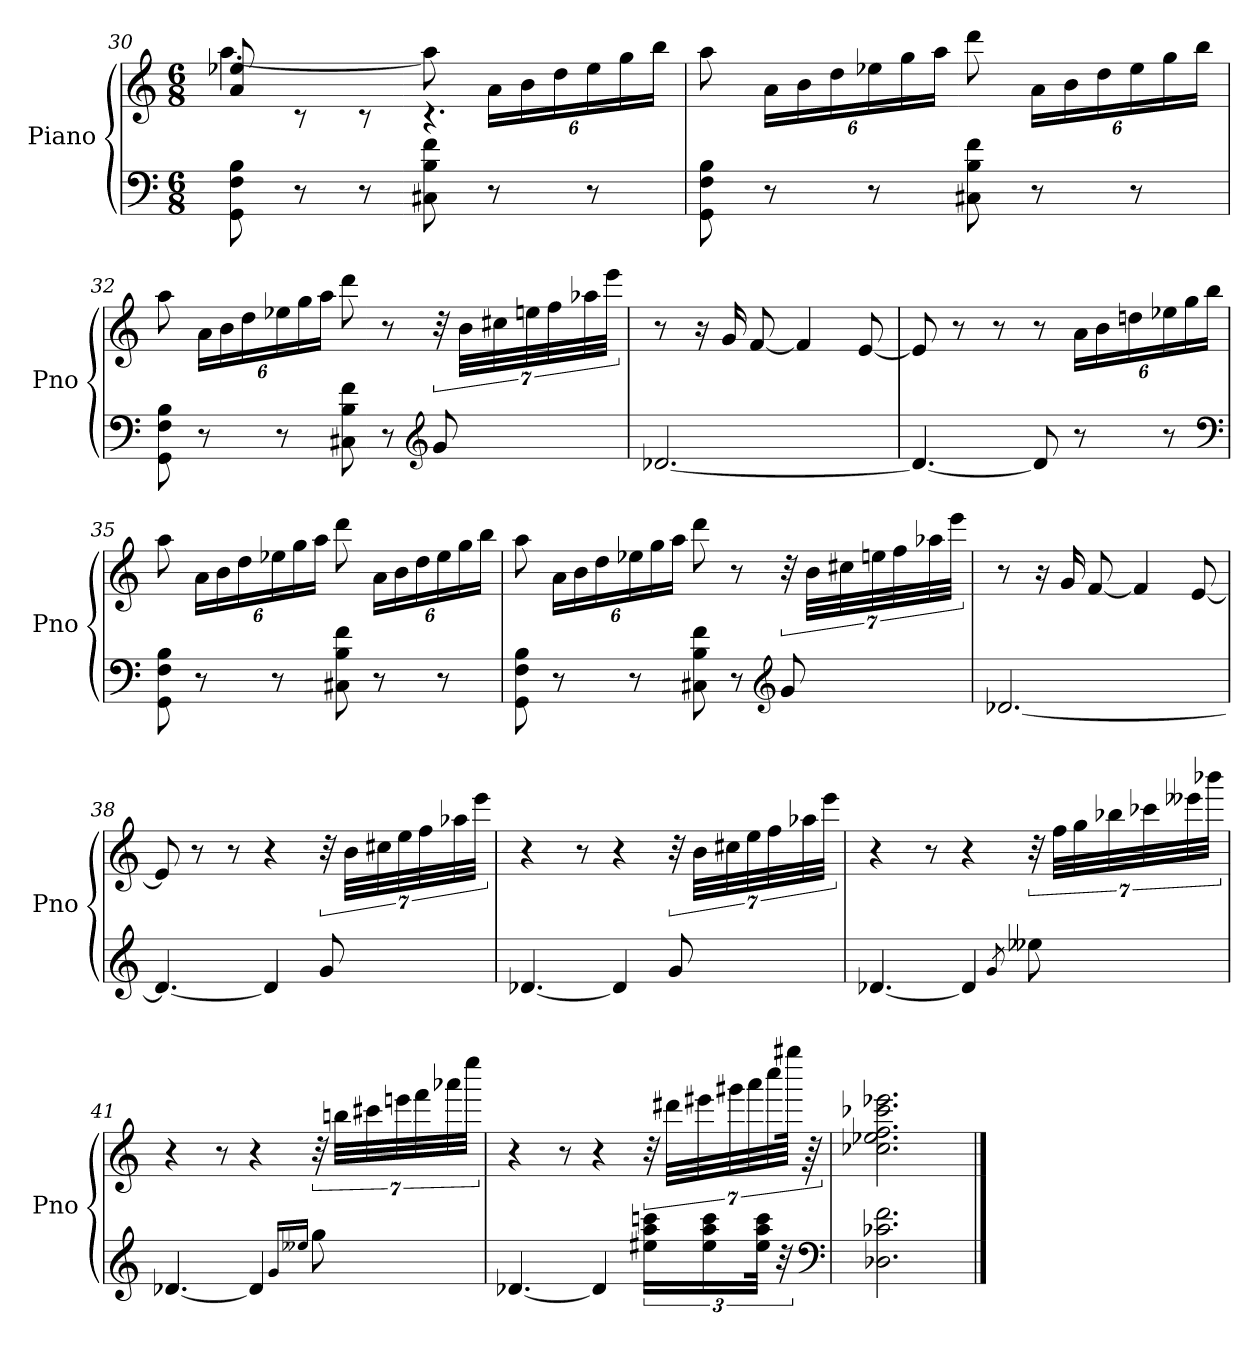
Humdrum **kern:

**kern	**kern
*part1	*part1
*staff2	*staff1
*I"Piano	*
*I'Pno	*
*clefF4	*clefG2
*k[]	*k[]
*M6/8	*M6/8
=30	=30
*	*^
8GG 8F 8B	8a 8ee-X	[4.aa
8r	8rc	.
8r	8rc	.
8C#X 8B 8f	4.rc	8aa]
8r	.	24aLL
.	.	24b
.	.	24dd
8r	.	24ee-
.	.	24gg
.	.	24bbJJ
*	*v	*v
=31	=31
8GG 8F 8B	8aa
8r	24aLL
.	24b
.	24dd
8r	24ee-X
.	24gg
.	24aaJJ
8C#X 8B 8f	8ddd
8r	24aLL
.	24b
.	24dd
8r	24ee-
.	24gg
.	24bbJJ
=32	=32
8GG 8F 8B	8aa
8r	24aLL
.	24b
.	24dd
8r	24ee-X
.	24gg
.	24aaJJ
8C#X 8B 8f	8ddd
8r	8r
*clefG2	*
8g	56r
.	56bLLL
.	56cc#X
.	56een
.	56ff
.	56aa-X
.	56eeeJJJ
=33	=33
[2.d-X	8r
.	16r
.	16g
.	[8f
.	4f]
.	[8e
=34	=34
4.d-_	8e]
.	8r
.	8r
8d-]	8r
8r	24aLL
.	24b
.	24ddn
8r	24ee-X
.	24gg
.	24bbJJ
*clefF4	*
=35	=35
8GG 8F 8B	8aa
8r	24aLL
.	24b
.	24dd
8r	24ee-X
.	24gg
.	24aaJJ
8C#X 8B 8f	8ddd
8r	24aLL
.	24b
.	24dd
8r	24ee-
.	24gg
.	24bbJJ
=36	=36
8GG 8F 8B	8aa
8r	24aLL
.	24b
.	24dd
8r	24ee-X
.	24gg
.	24aaJJ
8C#X 8B 8f	8ddd
8r	8r
*clefG2	*
8g	56r
.	56bLLL
.	56cc#X
.	56een
.	56ff
.	56aa-X
.	56eeeJJJ
=37	=37
[2.d-X	8r
.	16r
.	16g
.	[8f
.	4f]
.	[8e
=38	=38
4.d-_	8e]
.	8r
.	8r
4d-]	4r
8g	56r
.	56bLLL
.	56cc#X
.	56ee
.	56ff
.	56aa-X
.	56eeeJJJ
=39	=39
[4.d-X	4r
.	8r
4d-]	4r
8g	56r
.	56bLLL
.	56cc#X
.	56ee
.	56ff
.	56aa-X
.	56eeeJJJ
=40	=40
[4.d-X	4r
.	8r
4d-]	4r
8qg/	.
8ee--X	56r
.	56ffLLL
.	56gg
.	56bb-X
.	56ccc-X
.	56eee--X
.	56bbb-XJJJ
=41	=41
[4.d-X	4r
.	8r
4d-]	4r
16qqg/LL	.
16qqee--X/JJ	.
8gg	56r
.	56bbnLLL
.	56ccc#X
.	56eeen
.	56fff
.	56aaa-X
.	56eeeeJJJ
=42	=42
[4.d-X	4r
.	8r
4d-]	4r
24ee#X 24aa 24cccnLL	56r
.	56ddd#XLLL
.	56eee#X
24ee# 24aa 24ccc	.
.	56ggg#X
.	56aaa
48ee# 48aa 48cccJJk	.
.	56cccc
48r	.
.	112gggg#XJJJk
.	112r
*clefF4	*
=43	=43
2.D-X 2.c-X 2.f	2.cc-X 2.ee-X 2.ff 2.ccc-X 2.eee-X
==	==
*-	*-
